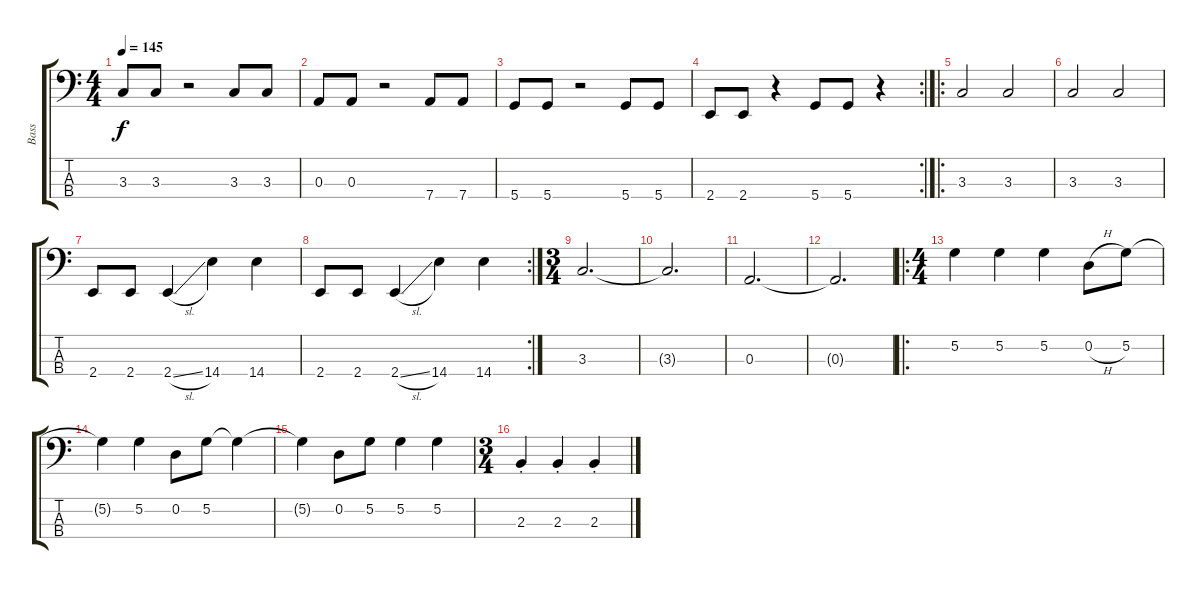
\track ("Bass" "Bass") {instrument electricbassfinger}
\staff {score tabs}
\tuning (G2 D2 A1 D1) {hide}
\ts (4 4)
\tempo 145
\clef f4
\ks c
3.3.8{dy f} 3.3.8 r.2 3.3.8 3.3.8 |
0.3.8 0.3.8 r.2 7.4.8 7.4.8 |
5.4.8 5.4.8 r.2 5.4.8 5.4.8 |
\rc 2
2.4.8 2.4.8 r.4 5.4.8 5.4.8 r.4 |
\ro
3.3.2 3.3.2 |
3.3.2 3.3.2 |
2.4.8 2.4.8 2.4{sl}.4 14.4.4 14.4.4 |
\rc 2
2.4.8 2.4.8 2.4{sl}.4 14.4.4 14.4.4 |
\ts (3 4)
3.3.2{d} |
3.3{t}.2{d} |
0.3.2{d} |
0.3{t}.2{d} |
\ro
\ts (4 4)
5.2.4 5.2.4 5.2.4 0.2{h}.8 5.2.8 |
5.2{t}.4 5.2.4 0.2.8 5.2.8 5.2{t}.4 |
5.2{t}.4 0.2.8 5.2.8 5.2.4 5.2.4 |
\ts (3 4)
2.3{st}.4 2.3{st}.4 2.3{st}.4
